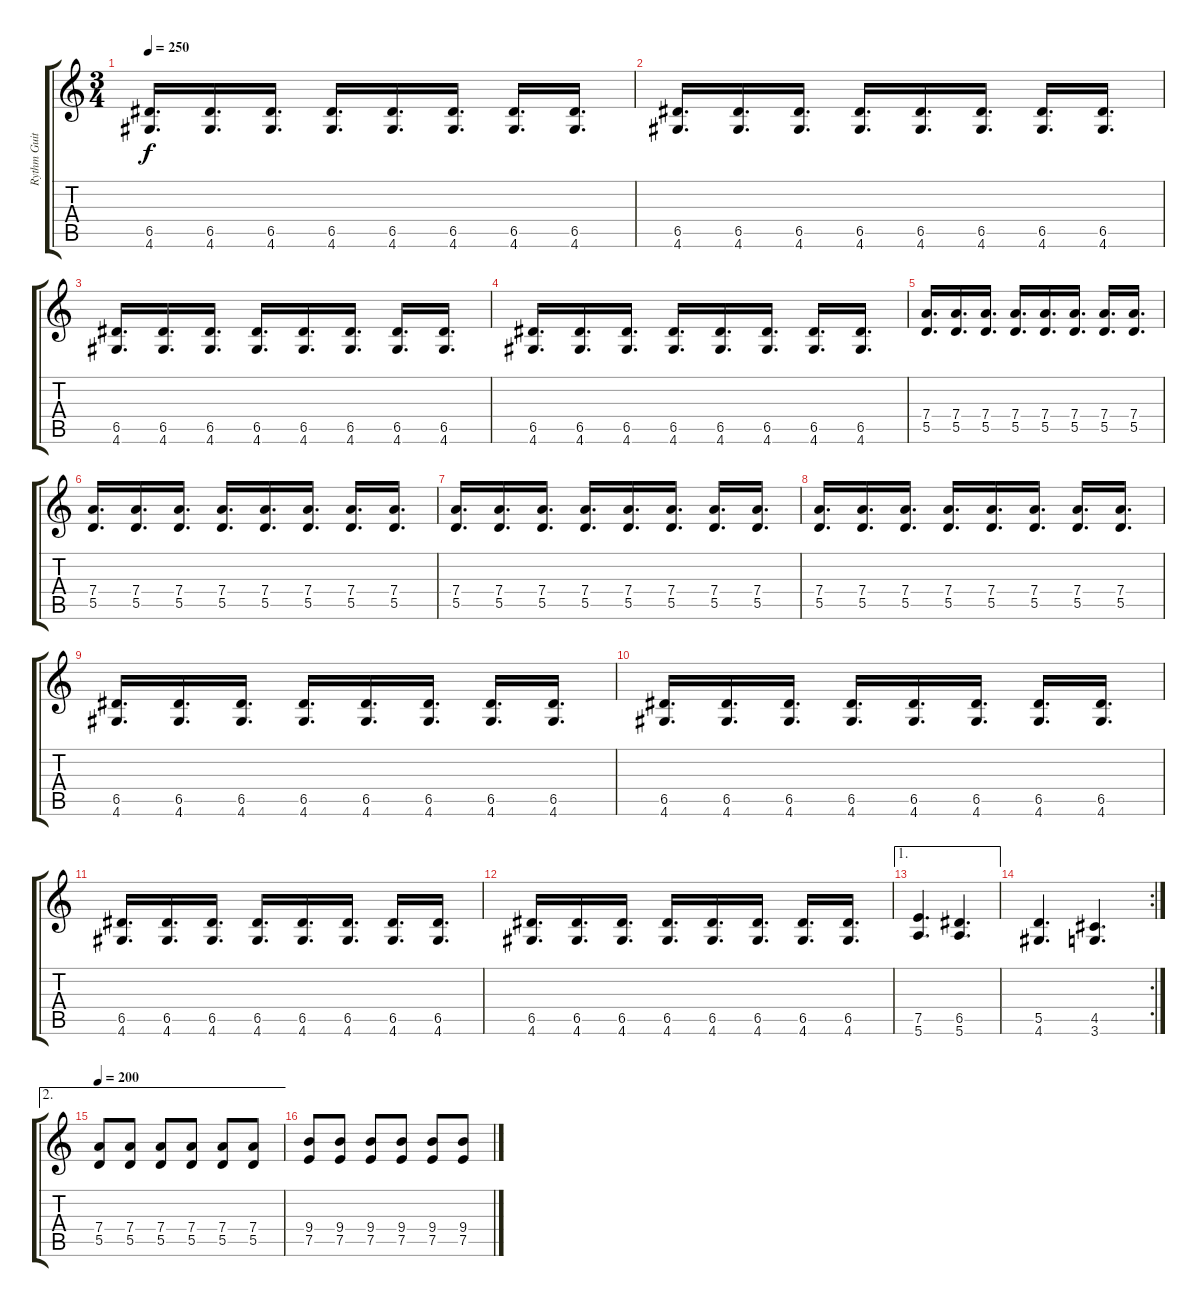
\track ("Rythm Guitar" "Rythm Guit") {instrument distortionguitar}
\staff {score tabs}
\tuning (E4 B3 G3 D3 A2 E2) {hide}
\ts (3 4)
\tempo 250
\clef g2
\ks c
(6.5 4.6).16{d dy f} (6.5 4.6).16{d} (6.5 4.6).16{d} (6.5 4.6).16{d} (6.5 4.6).16{d} (6.5 4.6).16{d} (6.5 4.6).16{d} (6.5 4.6).16{d} |
(6.5 4.6).16{d} (6.5 4.6).16{d} (6.5 4.6).16{d} (6.5 4.6).16{d} (6.5 4.6).16{d} (6.5 4.6).16{d} (6.5 4.6).16{d} (6.5 4.6).16{d} |
(6.5 4.6).16{d} (6.5 4.6).16{d} (6.5 4.6).16{d} (6.5 4.6).16{d} (6.5 4.6).16{d} (6.5 4.6).16{d} (6.5 4.6).16{d} (6.5 4.6).16{d} |
(6.5 4.6).16{d} (6.5 4.6).16{d} (6.5 4.6).16{d} (6.5 4.6).16{d} (6.5 4.6).16{d} (6.5 4.6).16{d} (6.5 4.6).16{d} (6.5 4.6).16{d} |
(7.4 5.5).16{d} (7.4 5.5).16{d} (7.4 5.5).16{d} (7.4 5.5).16{d} (7.4 5.5).16{d} (7.4 5.5).16{d} (7.4 5.5).16{d} (7.4 5.5).16{d} |
(7.4 5.5).16{d} (7.4 5.5).16{d} (7.4 5.5).16{d} (7.4 5.5).16{d} (7.4 5.5).16{d} (7.4 5.5).16{d} (7.4 5.5).16{d} (7.4 5.5).16{d} |
(7.4 5.5).16{d} (7.4 5.5).16{d} (7.4 5.5).16{d} (7.4 5.5).16{d} (7.4 5.5).16{d} (7.4 5.5).16{d} (7.4 5.5).16{d} (7.4 5.5).16{d} |
(7.4 5.5).16{d} (7.4 5.5).16{d} (7.4 5.5).16{d} (7.4 5.5).16{d} (7.4 5.5).16{d} (7.4 5.5).16{d} (7.4 5.5).16{d} (7.4 5.5).16{d} |
(6.5 4.6).16{d} (6.5 4.6).16{d} (6.5 4.6).16{d} (6.5 4.6).16{d} (6.5 4.6).16{d} (6.5 4.6).16{d} (6.5 4.6).16{d} (6.5 4.6).16{d} |
(6.5 4.6).16{d} (6.5 4.6).16{d} (6.5 4.6).16{d} (6.5 4.6).16{d} (6.5 4.6).16{d} (6.5 4.6).16{d} (6.5 4.6).16{d} (6.5 4.6).16{d} |
(6.5 4.6).16{d} (6.5 4.6).16{d} (6.5 4.6).16{d} (6.5 4.6).16{d} (6.5 4.6).16{d} (6.5 4.6).16{d} (6.5 4.6).16{d} (6.5 4.6).16{d} |
(6.5 4.6).16{d} (6.5 4.6).16{d} (6.5 4.6).16{d} (6.5 4.6).16{d} (6.5 4.6).16{d} (6.5 4.6).16{d} (6.5 4.6).16{d} (6.5 4.6).16{d} |
\ae 1
(7.5 5.6).4{d} (6.5 5.6).4{d} |
\rc 2
(5.5 4.6).4{d} (4.5 3.6).4{d} |
\ae 2
\tempo 200
(7.4 5.5).8 (7.4 5.5).8 (7.4 5.5).8 (7.4 5.5).8 (7.4 5.5).8 (7.4 5.5).8 |
(9.4 7.5).8 (9.4 7.5).8 (9.4 7.5).8 (9.4 7.5).8 (9.4 7.5).8 (9.4 7.5).8
